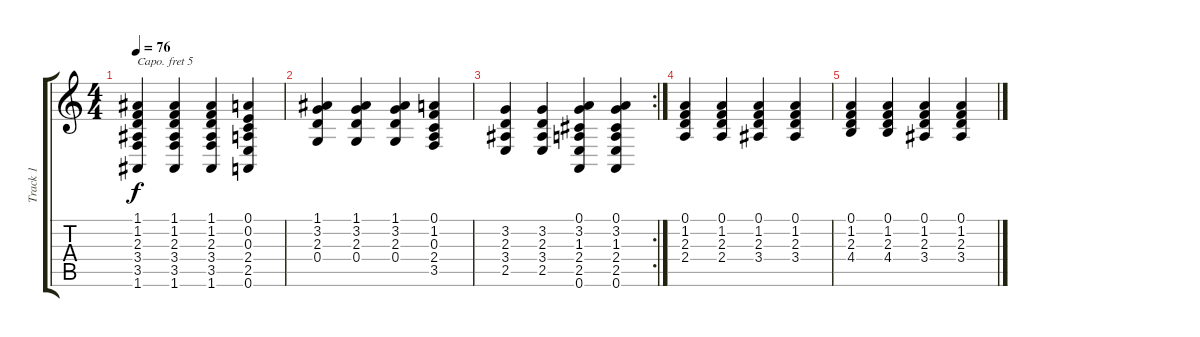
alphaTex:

\track ("Track 1" "Track 1") {instrument acousticgrandpiano}
\staff {score tabs}
\capo 5
\tuning (E4 B3 G3 D3 A2 E2) {hide}
\ts (4 4)
\tempo 76
\clef g2
\ks c
(1.1 1.2 2.3 3.4 3.5 1.6).4{dy f} (1.1 1.2 2.3 3.4 3.5 1.6).4 (1.1 1.2 2.3 3.4 3.5 1.6).4 (0.1 0.2 0.3 2.4 2.5 0.6).4 |
(1.1 3.2 2.3 0.4).4 (1.1 3.2 2.3 0.4).4 (1.1 3.2 2.3 0.4).4 (0.1 1.2 0.3 2.4 3.5).4 |
\rc 2
(3.2 2.3 3.4 2.5).4 (3.2 2.3 3.4 2.5).4 (0.1 3.2 1.3 2.4 2.5 0.6).4 (0.1 3.2 1.3 2.4 2.5 0.6).4 |
(0.1 1.2 2.3 2.4).4 (0.1 1.2 2.3 2.4).4 (0.1 1.2 2.3 3.4).4 (0.1 1.2 2.3 3.4).4 |
(0.1 1.2 2.3 4.4).4 (0.1 1.2 2.3 4.4).4 (0.1 1.2 2.3 3.4).4 (0.1 1.2 2.3 3.4).4
